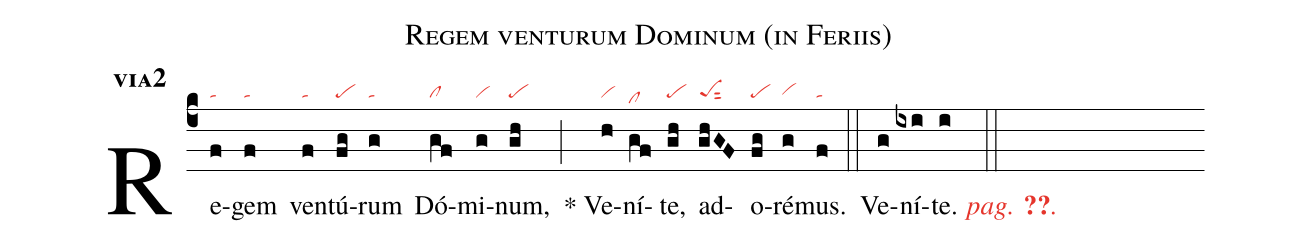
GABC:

name:Regem venturum Dominum (in Feriis);
office-part:in;
mode:6a2;
nabc-lines:1;
%%
initial-style: 1;
name: Regem venturum Dominum;
mode: 6;
office-part: Invitatorium;
annotation: Inv.;
annotation: vi a 2;
%%
(c4) Re(f|ta)gem(f|ta) ven(f|ta)tú(fg|pe)rum(g|ta) Dó(gf|cl)mi(g|vi)num,(gh|pe) (;) <sp>*</sp> Ve(h|vi)ní(gf|clhd)te,(gh|pe) ad(ghGF|peSsut2)o(fg|pe)ré(g|vihg)mus.(f|ta) (::)
<nlba>Ve(g)ní(ixi)t{e}. <c><i>pag. <v>\pageref{M-ODEFIP}</v>.</i></c></nlba>(i ::)
